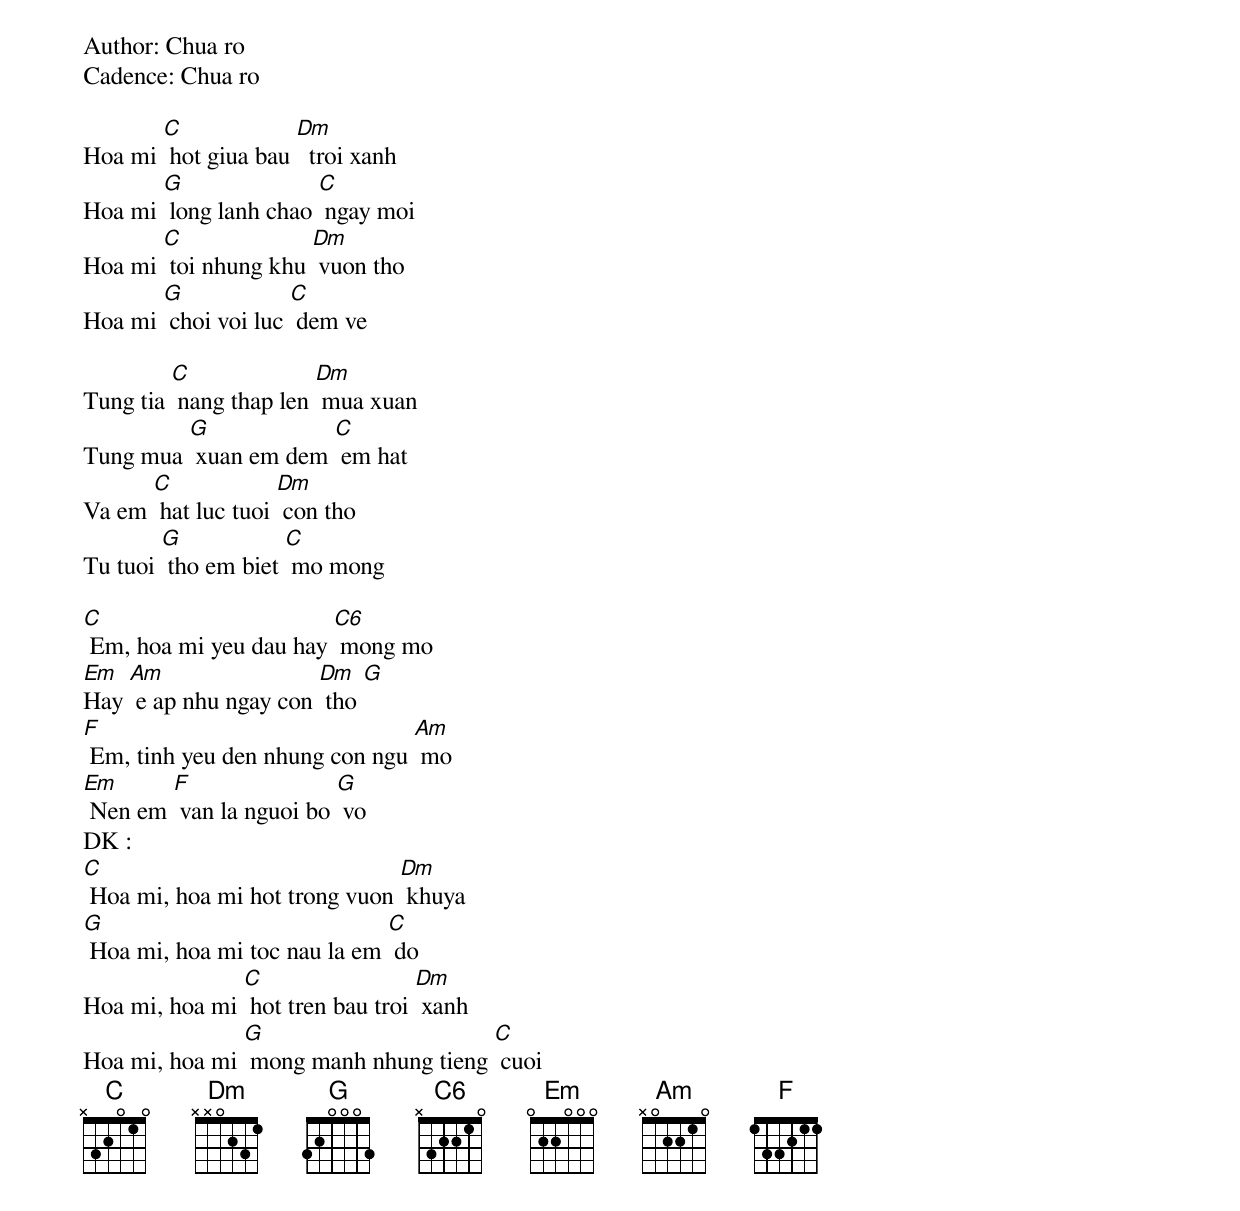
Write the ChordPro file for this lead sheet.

Author: Chua ro
Cadence: Chua ro

Hoa mi [C] hot giua bau [Dm]  troi xanh
Hoa mi [G] long lanh chao [C] ngay moi
Hoa mi [C] toi nhung khu [Dm] vuon tho
Hoa mi [G] choi voi luc [C] dem ve

Tung tia [C] nang thap len [Dm] mua xuan
Tung mua [G] xuan em dem [C] em hat
Va em [C] hat luc tuoi [Dm] con tho
Tu tuoi [G] tho em biet [C] mo mong

[C] Em, hoa mi yeu dau hay [C6] mong mo
[Em]Hay [Am] e ap nhu ngay con [Dm] tho [G]
[F] Em, tinh yeu den nhung con ngu [Am] mo
[Em] Nen em [F] van la nguoi bo [G] vo
DK :
[C] Hoa mi, hoa mi hot trong vuon [Dm] khuya
[G] Hoa mi, hoa mi toc nau la em [C] do
Hoa mi, hoa mi [C] hot tren bau troi [Dm] xanh
Hoa mi, hoa mi [G] mong manh nhung tieng [C] cuoi
